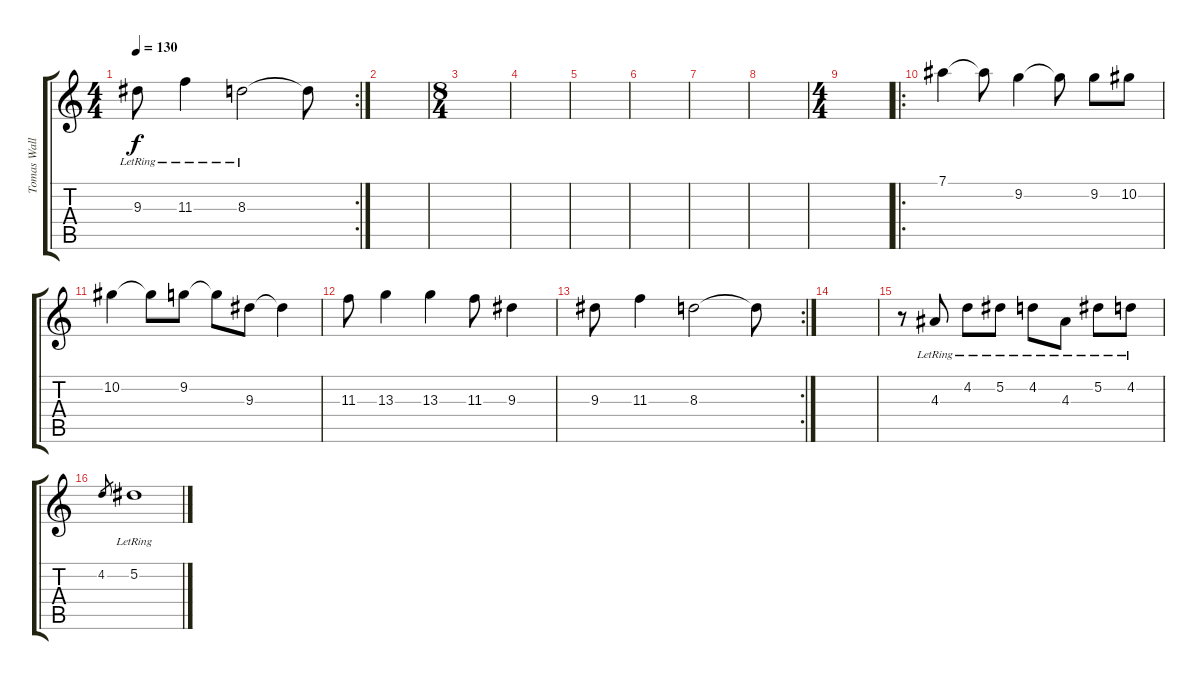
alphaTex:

\track ("Tomas Wallin" "Tomas Wall") {instrument acousticguitarsteel}
\staff {score tabs}
\tuning (Eb4 Bb3 Gb3 Db3 Ab2 Eb2) {hide}
\rc 2
\ts (4 4)
\tempo 130
\clef g2
\ks c
9.3{lr}.8{dy f} 11.3{lr}.4 8.3{lr}.2 8.3{t}.8 |
|
\ts (8 4)
|
|
|
|
|
|
\ts (4 4)
|
\ro
7.1.4 7.1{t}.8 9.2.4 9.2{t}.8 9.2.8 10.2.8 |
10.2.4 10.2{t}.8 9.2.8 9.2{t}.8 9.3.8 9.3{t}.4 |
11.3.8 13.3.4 13.3.4 11.3.8 9.3.4 |
\rc 2
9.3.8 11.3.4 8.3.2 8.3{t}.8 |
|
r.8 4.3{lr}.8 4.2{lr}.8 5.2{lr}.8 4.2{lr}.8 4.3{lr}.8 5.2{lr}.8 4.2{lr}.8 |
4.2.8{gr} 5.2{lr}.1
